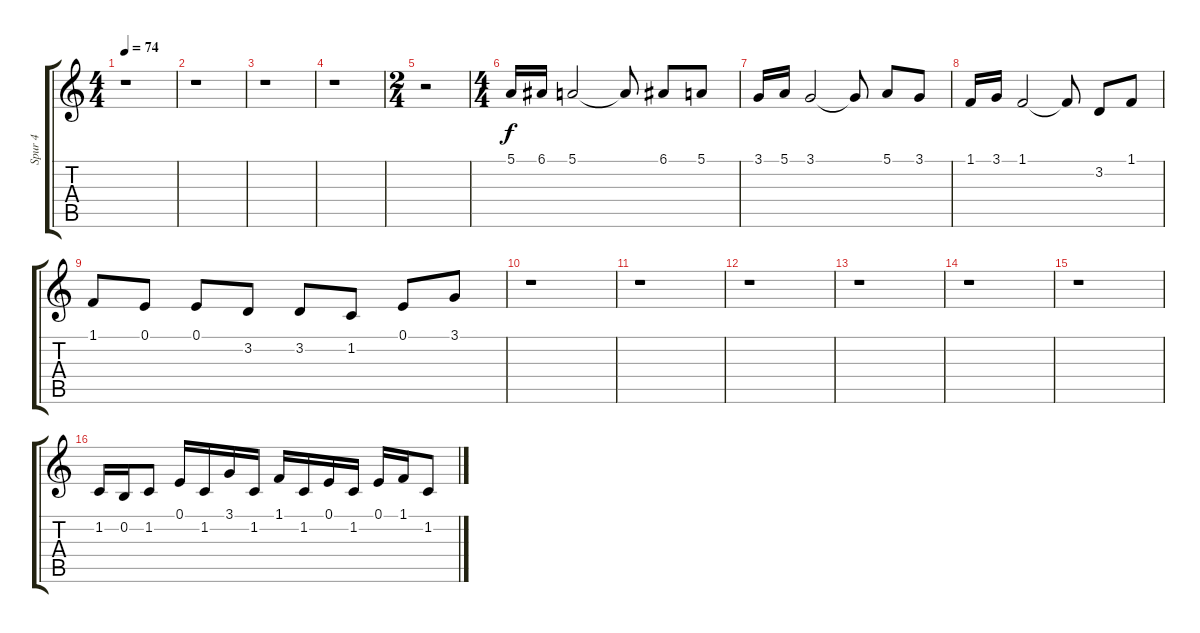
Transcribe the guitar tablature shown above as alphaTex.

\track ("Spur 4" "Spur 4") {instrument bassoon}
\staff {score tabs}
\tuning (E4 B3 G3 D3 A2 E2) {hide}
\ts (4 4)
\tempo 74
\clef g2
\ks c
r.1{dy f} |
r.1 |
r.1 |
r.1 |
\ts (2 4)
r.2 |
\ts (4 4)
5.1.16 6.1.16 5.1.2 5.1{t}.8 6.1.8 5.1.8 |
3.1.16 5.1.16 3.1.2 3.1{t}.8 5.1.8 3.1.8 |
1.1.16 3.1.16 1.1.2 1.1{t}.8 3.2.8 1.1.8 |
1.1.8 0.1.8 0.1.8 3.2.8 3.2.8 1.2.8 0.1.8 3.1.8 |
r.1 |
r.1 |
r.1 |
r.1 |
r.1 |
r.1 |
1.2.16 0.2.16 1.2.8 0.1.16 1.2.16 3.1.16 1.2.16 1.1.16 1.2.16 0.1.16 1.2.16 0.1.16 1.1.16 1.2.8
